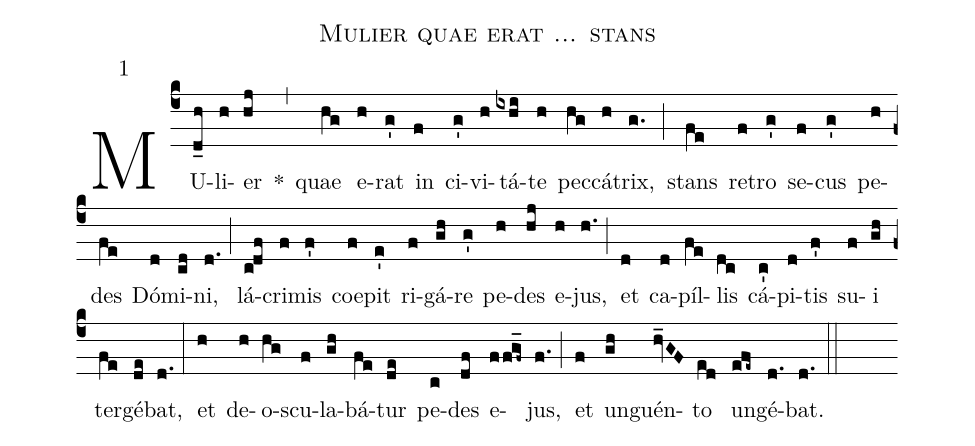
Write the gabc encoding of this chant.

name:Mulier quae erat ... stans;
mode:1;
annotation:1;
office-part:Antiphonae;
%%
(c4) MU(d_h)li(h)er(hj) *(,) quae(hg) e(h)rat(g') in(f) ci(g')vi(h)tá(ixhi)te(h) pec(hg)cá(h)trix,(g.) (;) stans(fe) re(f)tro(g') se(f)cus(g') pe(h)des(fe) Dó(d)mi(cd)ni,(d.) (;) lá(c!df)cri(f)mis(f') coe(f)pit(e') ri(f)gá(gh)re(g') pe(h)des(hj) e(h)jus,(h.) (;) et(d) ca(d)píl(fe)lis(dc) cá(c')pi(d)tis(f') su(f)i(gh) ter(fe)gé(de)bat,(d.) (:) et(h) de(h)o(hg)scu(f)la(gh)bá(fe)tur(de) pe(c)des(df) e(ffg_f~)jus,(f.) (;) et(f) un(gh)guén(hv_GF)to(ed) un(efe~)gé(d.)bat.(d.) (::)
